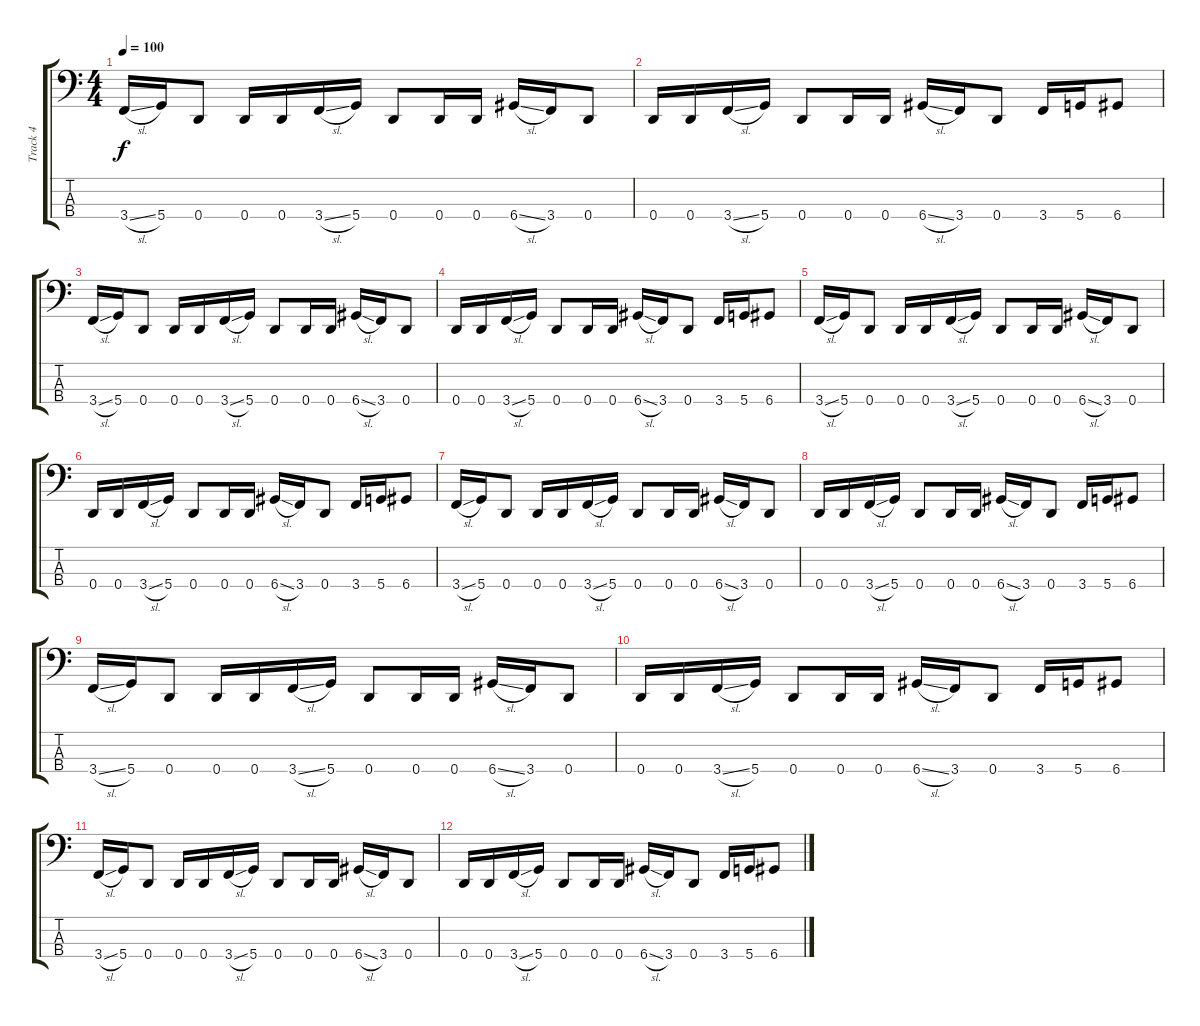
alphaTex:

\track ("Track 4" "Track 4") {instrument electricbasspick}
\staff {score tabs}
\tuning (F2 C2 G1 D1) {hide}
\ts (4 4)
\tempo 100
\clef f4
\ks c
3.4{sl}.16{dy f} 5.4.16 0.4.8 0.4.16 0.4.16 3.4{sl}.16 5.4.16 0.4.8 0.4.16 0.4.16 6.4{sl}.16 3.4.16 0.4.8 |
0.4.16 0.4.16 3.4{sl}.16 5.4.16 0.4.8 0.4.16 0.4.16 6.4{sl}.16 3.4.16 0.4.8 3.4.16 5.4.16 6.4.8 |
3.4{sl}.16 5.4.16 0.4.8 0.4.16 0.4.16 3.4{sl}.16 5.4.16 0.4.8 0.4.16 0.4.16 6.4{sl}.16 3.4.16 0.4.8 |
0.4.16 0.4.16 3.4{sl}.16 5.4.16 0.4.8 0.4.16 0.4.16 6.4{sl}.16 3.4.16 0.4.8 3.4.16 5.4.16 6.4.8 |
3.4{sl}.16 5.4.16 0.4.8 0.4.16 0.4.16 3.4{sl}.16 5.4.16 0.4.8 0.4.16 0.4.16 6.4{sl}.16 3.4.16 0.4.8 |
0.4.16 0.4.16 3.4{sl}.16 5.4.16 0.4.8 0.4.16 0.4.16 6.4{sl}.16 3.4.16 0.4.8 3.4.16 5.4.16 6.4.8 |
3.4{sl}.16 5.4.16 0.4.8 0.4.16 0.4.16 3.4{sl}.16 5.4.16 0.4.8 0.4.16 0.4.16 6.4{sl}.16 3.4.16 0.4.8 |
0.4.16 0.4.16 3.4{sl}.16 5.4.16 0.4.8 0.4.16 0.4.16 6.4{sl}.16 3.4.16 0.4.8 3.4.16 5.4.16 6.4.8 |
3.4{sl}.16{volume 0} 5.4.16 0.4.8 0.4.16 0.4.16 3.4{sl}.16 5.4.16 0.4.8 0.4.16 0.4.16 6.4{sl}.16 3.4.16 0.4.8 |
0.4.16 0.4.16 3.4{sl}.16 5.4.16 0.4.8 0.4.16 0.4.16 6.4{sl}.16 3.4.16 0.4.8 3.4.16 5.4.16 6.4.8 |
3.4{sl}.16 5.4.16 0.4.8 0.4.16 0.4.16 3.4{sl}.16 5.4.16 0.4.8 0.4.16 0.4.16 6.4{sl}.16 3.4.16 0.4.8 |
0.4.16 0.4.16 3.4{sl}.16 5.4.16 0.4.8 0.4.16 0.4.16 6.4{sl}.16 3.4.16 0.4.8 3.4.16 5.4.16 6.4.8
